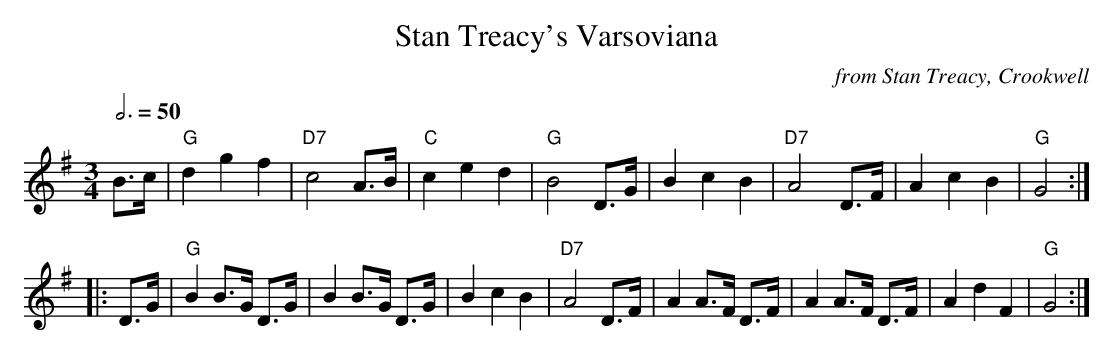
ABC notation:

X:1
T:Stan Treacy's Varsoviana
M:3/4
L:1/8
Q:3/4=50
C:from Stan Treacy, Crookwell
K:G
B>c|"G"d2g2f2|"D7"c4 A>B|"C"c2e2d2|"G"B4 D>G|B2c2B2|"D7"A4 D>F|A2c2B2|"G"G4:|
|:D>G|"G"B2B>G D>G|B2B>G D>G|B2c2B2|"D7"A4D>F|A2A>F D>F|A2A>F D>F|A2d2F2|"G"G4:|
